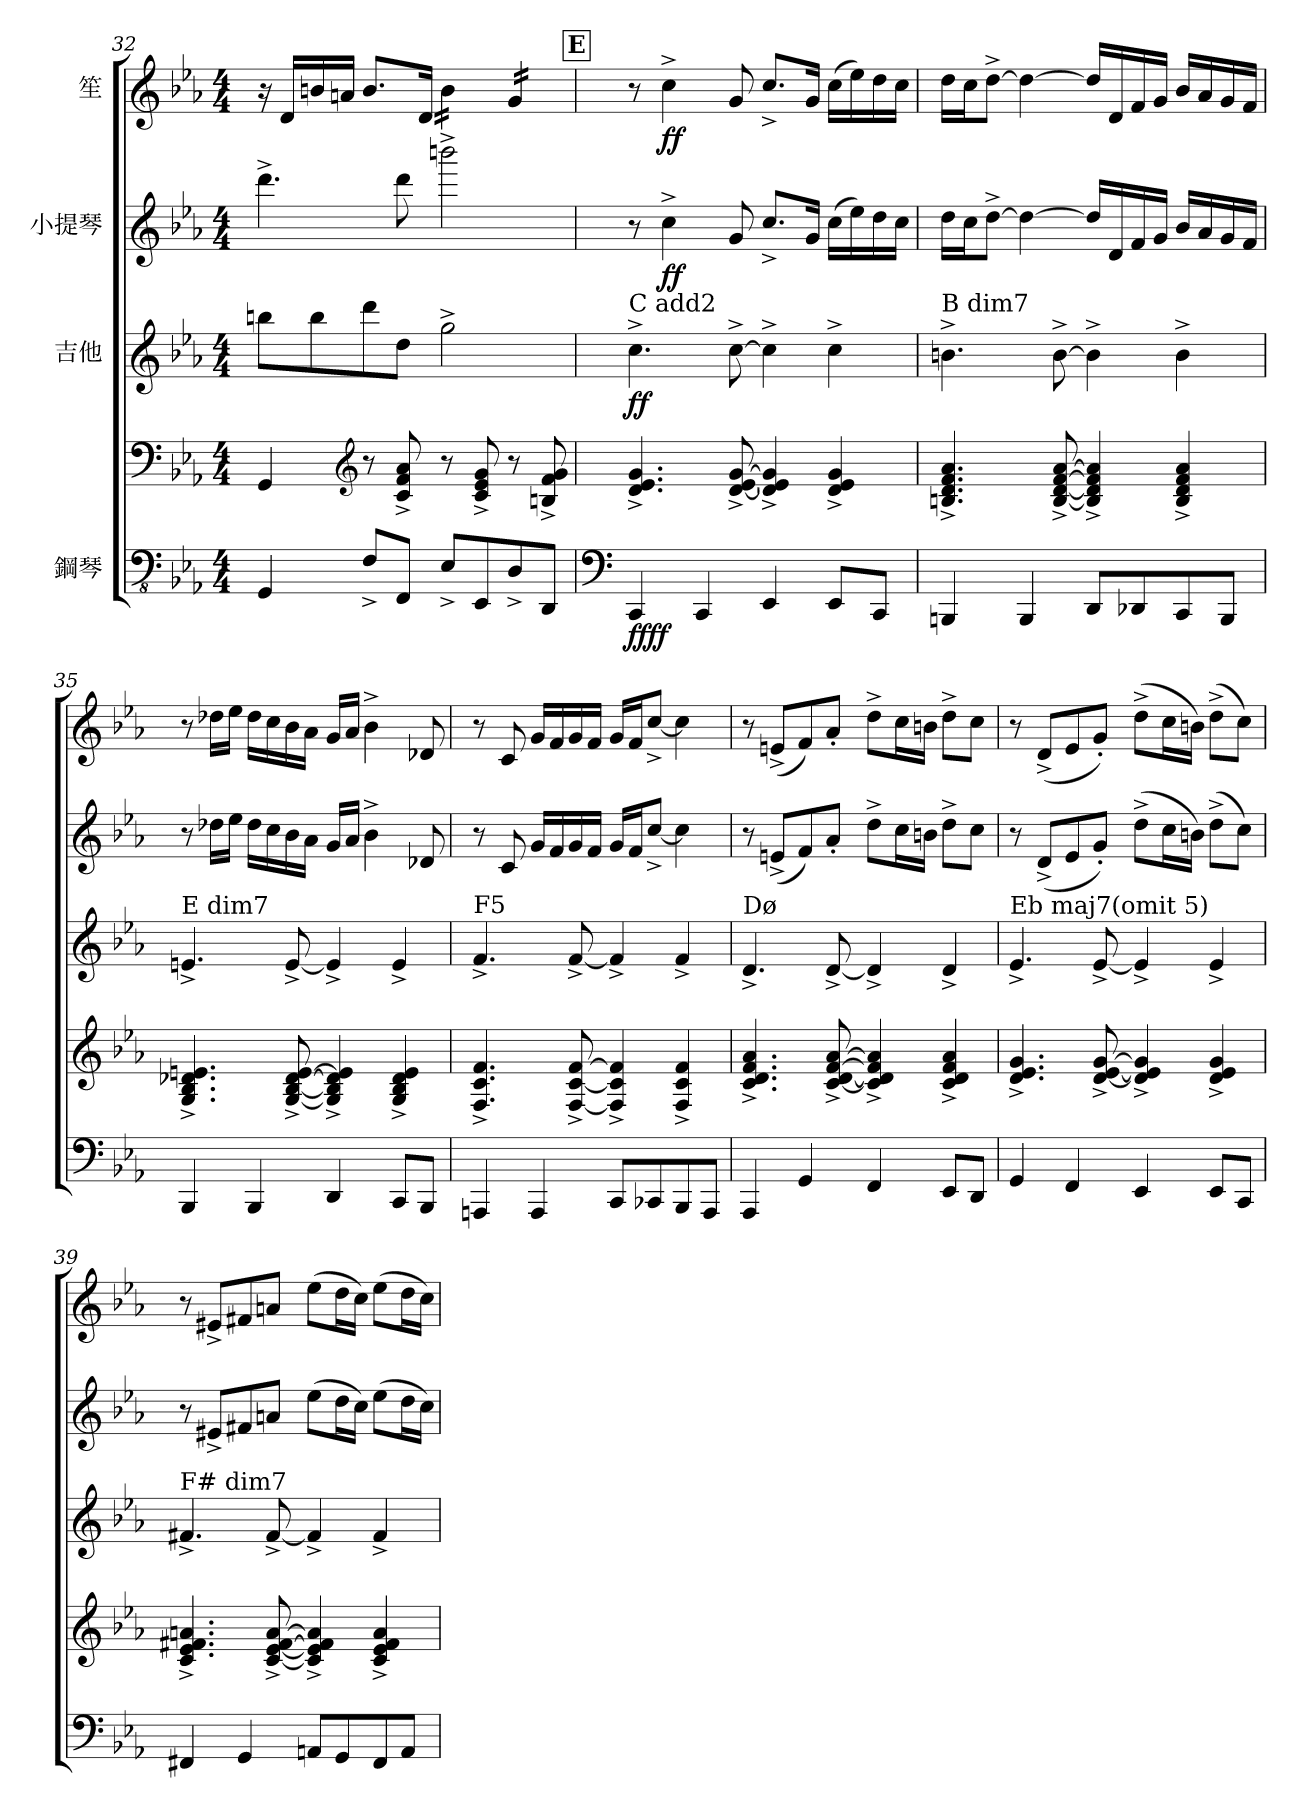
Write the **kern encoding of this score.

**kern	**kern	**dynam	**kern	**dynam	**kern	**dynam	**kern	**dynam
*part4	*part4	*part4	*part3	*part3	*part2	*part2	*part1	*part1
*staff5	*staff4	*staff4/5	*staff3	*staff3	*staff2	*staff2	*staff1	*staff1
*I"鋼琴	*	*	*I"吉他	*	*I"小提琴	*	*I"笙	*
*clefFv4	*clefF4	*	*clefG2	*	*clefG2	*	*clefG2	*
*	*	*	*ITrd7c12	*	*	*	*	*
*k[b-e-a-]	*k[b-e-a-]	*	*k[b-e-a-]	*	*k[b-e-a-]	*	*k[b-e-a-]	*
*M4/4	*M4/4	*	*M4/4	*	*M4/4	*	*M4/4	*
=32	=32	=32	=32	=32	=32	=32	=32	=32
4GGG/	4GG/	.	8bn\L	.	4.ddd^\	.	16r	.
.	.	.	.	.	.	.	16d/LL	.
.	.	.	8b\	.	.	.	16bn/	.
.	.	.	.	.	.	.	16an/JJ	.
*	*clefG2	*	*	*	*	*	*	*
8FF^/L	8r	.	8dd\	.	.	.	8.b/L	.
8FFF/J	8c/^ 8f/^ 8a-/^	.	8d\J	.	8ddd\	.	.	.
.	.	.	.	.	.	.	16d/Jk	.
*	*	*	*	*	*	*	*tremolo	*
8EE-^/L	8r	.	2g^\	.	2bbbn^\	.	16b\LL	.
.	.	.	.	.	.	.	16b\	.
8EEE-/	8c/^ 8e-/^ 8g/^	.	.	.	.	.	16b\	.
.	.	.	.	.	.	.	16b\JJ	.
8DD^/	8r	.	.	.	.	.	16g/LL	.
.	.	.	.	.	.	.	16g/	.
8DDD/J	8Bn/^ 8f/^ 8g/^	.	.	.	.	.	16g/	.
.	.	.	.	.	.	.	16g/JJ	.
*	*	*	*	*	*	*	*Xtremolo	*
!!LO:LB:g=z
!!LO:REH:place=s1:a:B:fs=14:t=E
=33	=33	=33	=33	=33	=33	=33	=33	=33
*clefF4	*	*	*	*	*	*	*	*
!	!	!	!LO:TX:a:t=C add2	!	!	!	!	!
!	!	!LO:DY:b=2	!	!	!	!	!	!
!	!	!LO:DY:n=1:b	!	!LO:DY:b	!	!	!	!
4CC/	4.d/^ 4.e-/^ 4.g/^	ff ff	4.c^\	ff	8r	.	8r	.
!	!	!	!	!	!	!LO:DY:b	!	!LO:DY:b
.	.	.	.	.	4cc^\	ff	4cc^\	ff
4CC/	.	.	.	.	.	.	.	.
.	[8d/^ [8e-/^ [8g/^	.	[8c^\	.	8g/	.	8g/	.
4EE-/	4d/]^ 4e-/]^ 4g/]^	.	4c^\]	.	8.cc^/L	.	8.cc^/L	.
.	.	.	.	.	16g/Jk	.	16g/Jk	.
8EE-/L	4d/^ 4e-/^ 4g/^	.	4c^\	.	(>16cc\LL	.	(>16cc\LL	.
.	.	.	.	.	16ee-\)	.	16ee-\)	.
8CC/J	.	.	.	.	16dd\	.	16dd\	.
.	.	.	.	.	16cc\JJ	.	16cc\JJ	.
=34	=34	=34	=34	=34	=34	=34	=34	=34
!	!	!	!LO:TX:a:t=B dim7	!	!	!	!	!
4BBBn/	4.Bn/^ 4.d/^ 4.f/^ 4.a-/^	.	4.Bn^\	.	16dd\LL	.	16dd\LL	.
.	.	.	.	.	16cc\J	.	16cc\J	.
.	.	.	.	.	[8dd^\J	.	[8dd^\J	.
4BBB/	.	.	.	.	4dd\_	.	4dd\_	.
.	[8B/^ [8d/^ [8f/^ [8a-/^	.	[8B^\	.	.	.	.	.
8DD/L	4B/]^ 4d/]^ 4f/]^ 4a-/]^	.	4B^\]	.	16dd/LL]	.	16dd/LL]	.
.	.	.	.	.	16d/	.	16d/	.
8DD-X/	.	.	.	.	16f/	.	16f/	.
.	.	.	.	.	16g/JJ	.	16g/JJ	.
8CC/	4B/^ 4d/^ 4f/^ 4a-/^	.	4B^\	.	16b-/LL	.	16b-/LL	.
.	.	.	.	.	16a-/	.	16a-/	.
8BBB/J	.	.	.	.	16g/	.	16g/	.
.	.	.	.	.	16f/JJ	.	16f/JJ	.
=35	=35	=35	=35	=35	=35	=35	=35	=35
!	!	!	!LO:TX:a:t=E dim7	!	!	!	!	!
4BBB-/	4.G/^ 4.B-/^ 4.d-X/^ 4.en/^	.	4.En^/	.	8r	.	8r	.
.	.	.	.	.	16dd-X\LL	.	16dd-X\LL	.
.	.	.	.	.	16ee-\JJ	.	16ee-\JJ	.
4BBB-/	.	.	.	.	16dd-\LL	.	16dd-\LL	.
.	.	.	.	.	16cc\	.	16cc\	.
.	[8G/^ [8B-/^ [8d-/^ [8e/^	.	[8E^/	.	16b-\	.	16b-\	.
.	.	.	.	.	16a-\JJ	.	16a-\JJ	.
4DD/	4G/]^ 4B-/]^ 4d-/]^ 4e/]^	.	4E^/]	.	16g/LL	.	16g/LL	.
.	.	.	.	.	16a-/JJ	.	16a-/JJ	.
.	.	.	.	.	4b-^\	.	4b-^\	.
8CC/L	4G/^ 4B-/^ 4d-/^ 4e/^	.	4E^/	.	.	.	.	.
8BBB-/J	.	.	.	.	8d-X/	.	8d-X/	.
=36	=36	=36	=36	=36	=36	=36	=36	=36
!	!	!	!LO:TX:a:t=F5	!	!	!	!	!
4AAAn/	4.F/^ 4.c/^ 4.f/^	.	4.F^/	.	8r	.	8r	.
.	.	.	.	.	8c/	.	8c/	.
4AAA/	.	.	.	.	16g/LL	.	16g/LL	.
.	.	.	.	.	16f/	.	16f/	.
.	[8F/^ [8c/^ [8f/^	.	[8F^/	.	16g/	.	16g/	.
.	.	.	.	.	16f/JJ	.	16f/JJ	.
8CC/L	4F/]^ 4c/]^ 4f/]^	.	4F^/]	.	16g/LL	.	16g/LL	.
.	.	.	.	.	16f/J	.	16f/J	.
8CC-X/	.	.	.	.	[8cc^/J	.	[8cc^/J	.
8BBB-/	4F/^ 4c/^ 4f/^	.	4F^/	.	4cc\]	.	4cc\]	.
8AAA/J	.	.	.	.	.	.	.	.
=37	=37	=37	=37	=37	=37	=37	=37	=37
!	!	!	!LO:TX:a:t=Dø	!	!	!	!	!
4AAA-/	4.c/^ 4.d/^ 4.f/^ 4.a-/^	.	4.D^/	.	8r	.	8r	.
.	.	.	.	.	(<8en^/L	.	(<8en^/L	.
4GG/	.	.	.	.	8f/)	.	8f/)	.
.	[8c/^ [8d/^ [8f/^ [8a-/^	.	[8D^/	.	8a-'/J	.	8a-'/J	.
4FF/	4c/]^ 4d/]^ 4f/]^ 4a-/]^	.	4D^/]	.	8dd^\L	.	8dd^\L	.
.	.	.	.	.	16cc\L	.	16cc\L	.
.	.	.	.	.	16bn\JJ	.	16bn\JJ	.
8EE-/L	4c/^ 4d/^ 4f/^ 4a-/^	.	4D^/	.	8dd^\L	.	8dd^\L	.
8DD/J	.	.	.	.	8cc\J	.	8cc\J	.
!!LO:PB:g=z
=38	=38	=38	=38	=38	=38	=38	=38	=38
!	!	!	!LO:TX:a:t=Eb maj7(omit 5)	!	!	!	!	!
4GG/	4.d/^ 4.e-/^ 4.g/^	.	4.E-^/	.	8r	.	8r	.
.	.	.	.	.	(<8d^/L	.	(<8d^/L	.
4FF/	.	.	.	.	8e-/	.	8e-/	.
.	[8d/^ [8e-/^ [8g/^	.	[8E-^/	.	8g'/J)	.	8g'/J)	.
4EE-/	4d/]^ 4e-/]^ 4g/]^	.	4E-^/]	.	(>8dd^\L	.	(>8dd^\L	.
.	.	.	.	.	16cc\L	.	16cc\L	.
.	.	.	.	.	16bn\JJ)	.	16bn\JJ)	.
8EE-/L	4d/^ 4e-/^ 4g/^	.	4E-^/	.	(>8dd^\L	.	(>8dd^\L	.
8CC/J	.	.	.	.	8cc\J)	.	8cc\J)	.
=39	=39	=39	=39	=39	=39	=39	=39	=39
!	!	!	!LO:TX:a:t=F# dim7	!	!	!	!	!
4FF#X/	4.c/^ 4.e-/^ 4.f#X/^ 4.an/^	.	4.F#X^/	.	8r	.	8r	.
.	.	.	.	.	8e#X^/L	.	8e#X^/L	.
4GG/	.	.	.	.	8f#X/	.	8f#X/	.
.	[8c/^ [8e-/^ [8f#/^ [8a/^	.	[8F#^/	.	8an/J	.	8an/J	.
8AAn/L	4c/]^ 4e-/]^ 4f#/]^ 4a/]^	.	4F#^/]	.	(>8ee-\L	.	(>8ee-\L	.
8GG/	.	.	.	.	16dd\L	.	16dd\L	.
.	.	.	.	.	16cc\JJ)	.	16cc\JJ)	.
8FF#/	4c/^ 4e-/^ 4f#/^ 4a/^	.	4F#^/	.	(>8ee-\L	.	(>8ee-\L	.
8AA/J	.	.	.	.	16dd\L	.	16dd\L	.
.	.	.	.	.	16cc\JJ)	.	16cc\JJ)	.
=	=	=	=	=	=	=	=	=
*-	*-	*-	*-	*-	*-	*-	*-	*-
